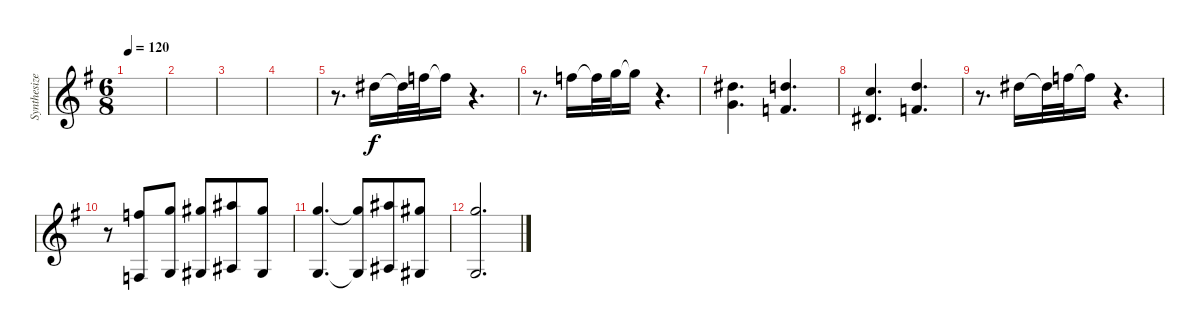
\track ("Synthesizer" "Synthesize") {instrument violin}
\staff {score}
\tuning (E4 B3 G3 D3 A2 E2 B1) {hide}
\ts (6 8)
\tempo 120
\clef g2
\ks eminor
|
|
|
|
r.8{d} 11.1.16 11.1{t}.32 13.1.32 13.1{t}.16 r.4{d} |
r.8{d} 13.1.16 13.1{t}.32 15.1.32 15.1{t}.16 r.4{d} |
(11.1 8.2).4{d} (10.1 6.2).4{d} |
(8.1 4.2).4{d} (10.1 6.2).4{d} |
r.8{d} 11.1.16 11.1{t}.32 13.1.32 13.1{t}.16 r.4{d} |
r.8 (13.1 3.4).8 (15.1 0.3).8 (16.1 1.3).8 (18.1 3.3).8 (16.1 1.3).8 |
(15.1 0.3).4{d} (15.1{t} 0.3{t}).8 (18.1 3.3).8 (16.1 1.3).8 |
(15.1 0.3).2{d}
